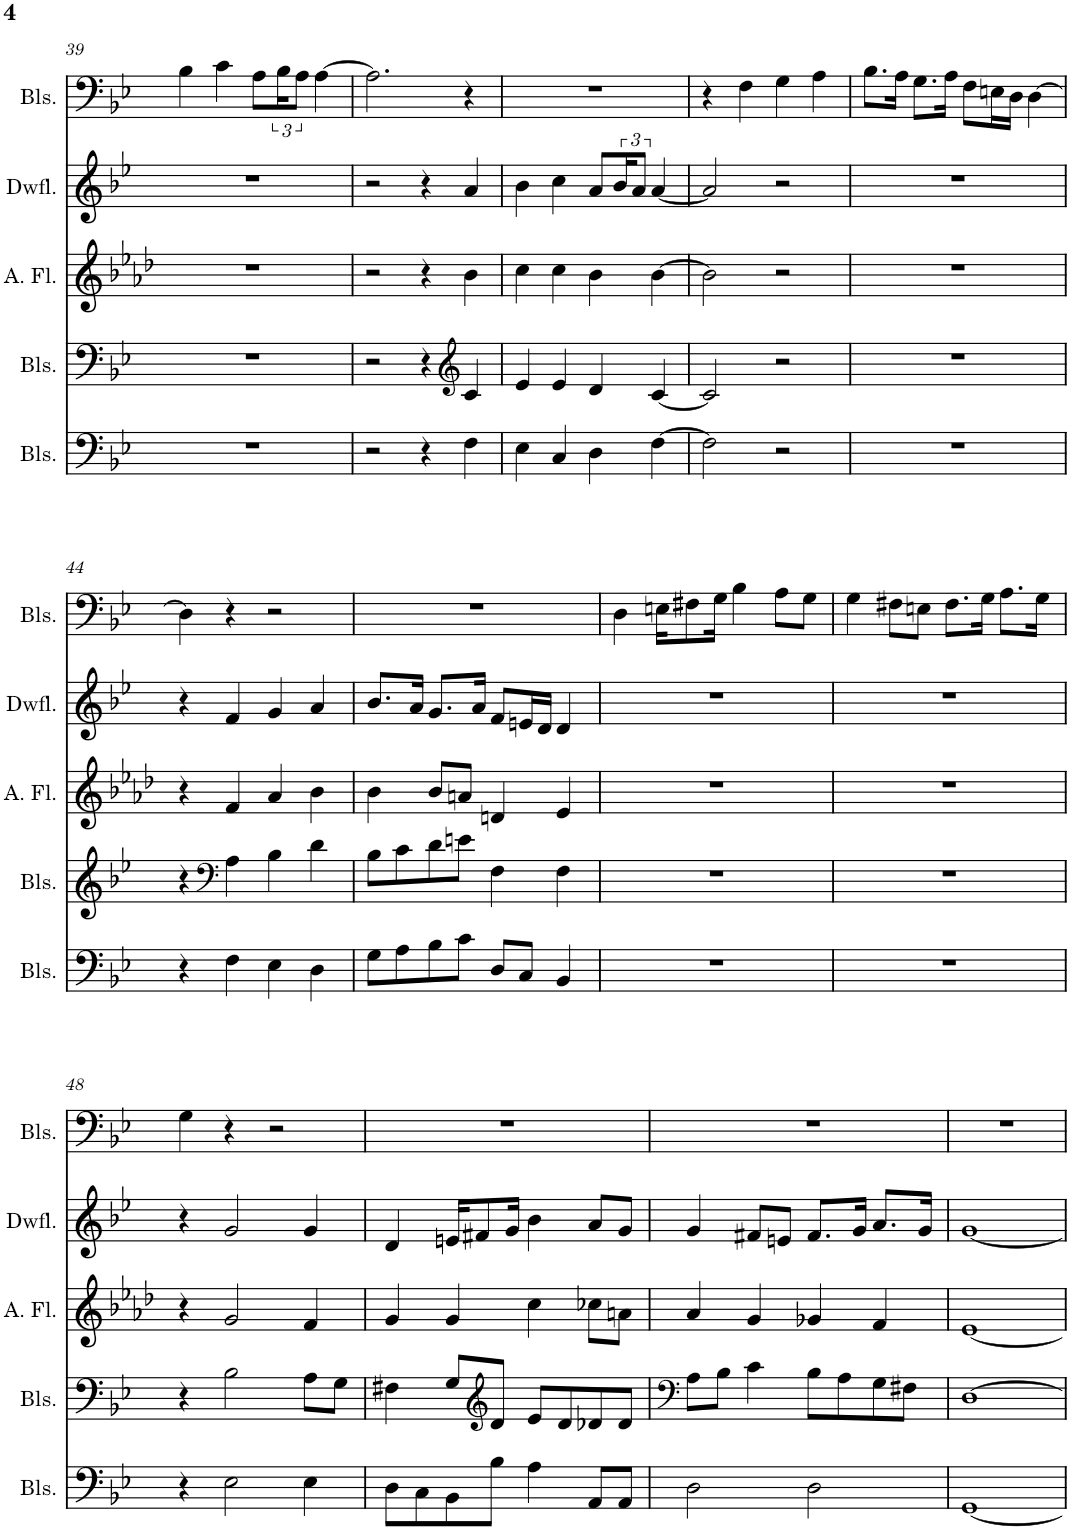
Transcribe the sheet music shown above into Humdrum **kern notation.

**kern	**kern	**kern	**kern	**kern
*part5	*part4	*part3	*part2	*part1
*staff5	*staff4	*staff3	*staff2	*staff1
*I"Blaasinstrumenten	*I"Blaasinstrumenten	*I"Alt-fluit	*I"Dwarsfluit	*I"Blaasinstrumenten
*I'Bls.	*I'Bls.	*I'A. Fl.	*I'Dwfl.	*I'Bls.
!!LO:PB:g=z
*clefF4	*clefF4	*clefG2	*clefG2	*clefF4
*	*	*Trd3c5	*	*
*k[b-e-]	*k[b-e-]	*k[b-e-a-d-]	*k[b-e-]	*k[b-e-]
*M4/4	*M4/4	*M4/4	*M4/4	*M4/4
=39	=39	=39	=39	=39
1r	1r	1r	1r	4B-\
.	.	.	.	4c\
.	.	.	.	8A\L
.	.	.	.	24B-\K
.	.	.	.	12A\J
.	.	.	.	[4A\
=40	=40	=40	=40	=40
2r	2r	2r	2r	2.A\]
4r	4r	4r	4r	.
*	*clefG2	*	*	*
4F\	4c/	4b-\	4a/	4r
=41	=41	=41	=41	=41
4E-\	4e-/	4cc\	4b-\	1r
4C/	4e-/	4cc\	4cc\	.
4D\	4d/	4b-\	8a/L	.
.	.	.	24b-/K	.
.	.	.	12a/J	.
[4F\	[4c/	[4b-\	[4a/	.
=42	=42	=42	=42	=42
2F\]	2c/]	2b-\]	2a/]	4r
.	.	.	.	4F\
2r	2r	2r	2r	4G\
.	.	.	.	4A\
=43	=43	=43	=43	=43
1r	1r	1r	1r	8.B-\L
.	.	.	.	16A\Jk
.	.	.	.	8.G\L
.	.	.	.	16A\Jk
.	.	.	.	8F\L
.	.	.	.	16En\L
.	.	.	.	16D\JJ
.	.	.	.	[4D\
!!LO:LB:g=z
=44	=44	=44	=44	=44
4r	4r	4r	4r	4D\]
*	*clefF4	*	*	*
4F\	4A\	4f/	4f/	4r
4E-\	4B-\	4a-/	4g/	2r
4D\	4d\	4b-\	4a/	.
=45	=45	=45	=45	=45
8G\L	8B-\L	4b-\	8.b-/L	1r
8A\	8c\	.	.	.
.	.	.	16a/Jk	.
8B-\	8d\	8b-/L	8.g/L	.
8c\J	8en\J	8an/J	.	.
.	.	.	16a/Jk	.
8D/L	4F\	4dn/	8f/L	.
8C/J	.	.	16en/L	.
.	.	.	16d/JJ	.
4BB-/	4F\	4e-/	4d/	.
=46	=46	=46	=46	=46
1r	1r	1r	1r	4D\
.	.	.	.	16En\KL
.	.	.	.	8F#X\
.	.	.	.	16G\Jk
.	.	.	.	4B-\
.	.	.	.	8A\L
.	.	.	.	8G\J
=47	=47	=47	=47	=47
1r	1r	1r	1r	4G\
.	.	.	.	8F#X\L
.	.	.	.	8En\J
.	.	.	.	8.F#\L
.	.	.	.	16G\Jk
.	.	.	.	8.A\L
.	.	.	.	16G\Jk
!!LO:LB:g=z
=48	=48	=48	=48	=48
4r	4r	4r	4r	4G\
2E-\	2B-\	2g/	2g/	4r
.	.	.	.	2r
4E-\	8A\L	4f/	4g/	.
.	8G\J	.	.	.
=49	=49	=49	=49	=49
8D\L	4F#X\	4g/	4d/	1r
8C\	.	.	.	.
8BB-\	8G/L	4g/	16en/KL	.
.	.	.	8f#X/	.
*	*clefG2	*	*	*
8B-\J	8d/J	.	.	.
.	.	.	16g/Jk	.
4A\	8e-/L	4cc\	4b-\	.
.	8d/	.	.	.
8AA/L	8d-X/	8cc-X\L	8a/L	.
8AA/J	8d-/J	8an\J	8g/J	.
=50	=50	=50	=50	=50
*	*clefF4	*	*	*
2D\	8A\L	4a-/	4g/	1r
.	8B-\J	.	.	.
.	4c\	4g/	8f#X/L	.
.	.	.	8en/J	.
2D\	8B-\L	4g-X/	8.f#/L	.
.	8A\	.	.	.
.	.	.	16g/Jk	.
.	8G\	4f/	8.a/L	.
.	8F#X\J	.	.	.
.	.	.	16g/Jk	.
=51	=51	=51	=51	=51
[1GG	[1D	[1e-	[1g	1r
=	=	=	=	=
*-	*-	*-	*-	*-
